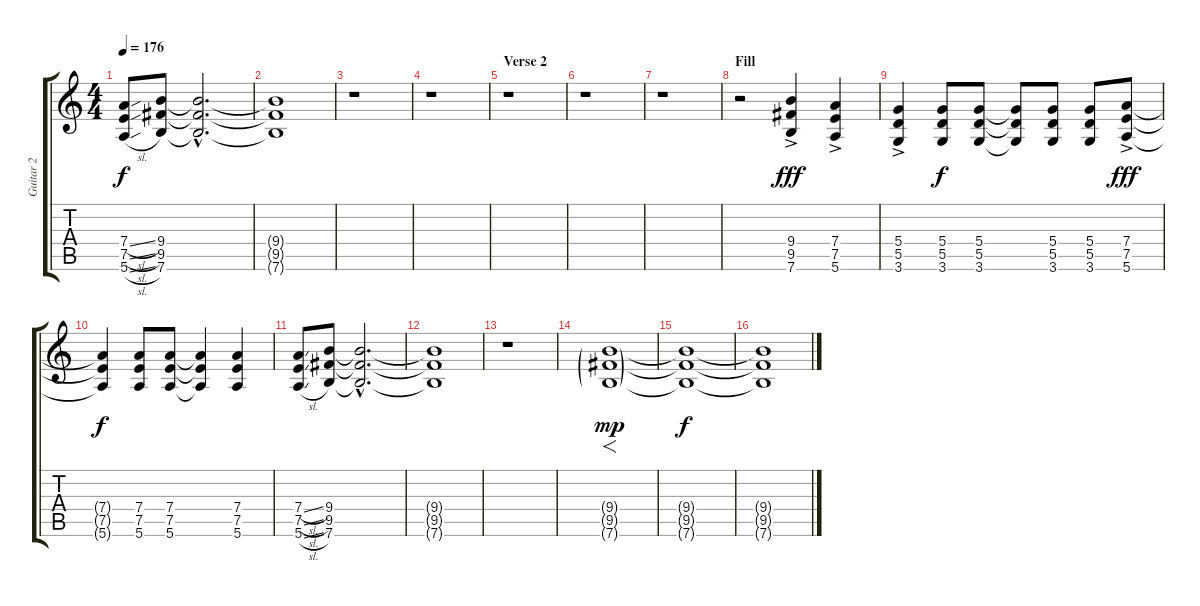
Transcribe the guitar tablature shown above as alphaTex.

\track ("Guitar 2" "Guitar 2") {instrument distortionguitar}
\staff {score tabs}
\tuning (E4 B3 G3 D3 A2 E2) {hide}
\ts (4 4)
\tempo 176
\clef g2
\ks c
(7.4{sl} 7.5{sl} 5.6{sl}).8{dy f} (9.4 9.5 7.6).8 (9.4{hac t} 9.5{hac t} 7.6{hac t}).2{d} |
(9.4{t} 9.5{t} 7.6{t}).1 |
r.1 |
r.1 |
\section ("" "Verse 2")
r.1 |
r.1 |
r.1 |
\section ("" "Fill")
r.2 (9.4{ac} 9.5{ac} 7.6{ac}).4{dy fff} (7.4{ac} 7.5{ac} 5.6{ac}).4 |
(5.4{ac} 5.5{ac} 3.6{ac}).4 (5.4 5.5 3.6).8{dy f} (5.4 5.5 3.6).8 (5.4{t} 5.5{t} 3.6{t}).8 (5.4 5.5 3.6).8 (5.4 5.5 3.6).8 (7.4{ac} 7.5{ac} 5.6{ac}).8{dy fff} |
(7.4{t} 7.5{t} 5.6{t}).4{dy f} (7.4 7.5 5.6).8 (7.4 7.5 5.6).8 (7.4{t} 7.5{t} 5.6{t}).4 (7.4 7.5 5.6).4 |
(7.4{sl} 7.5{sl} 5.6{sl}).8 (9.4 9.5 7.6).8 (9.4{hac t} 9.5{hac t} 7.6{hac t}).2{d} |
(9.4{t} 9.5{t} 7.6{t}).1 |
r.1 |
(9.4{g} 9.5{g} 7.6{g}).1{f dy mp} |
(9.4{t} 9.5{t} 7.6{t}).1{dy f} |
(9.4{t} 9.5{t} 7.6{t}).1
